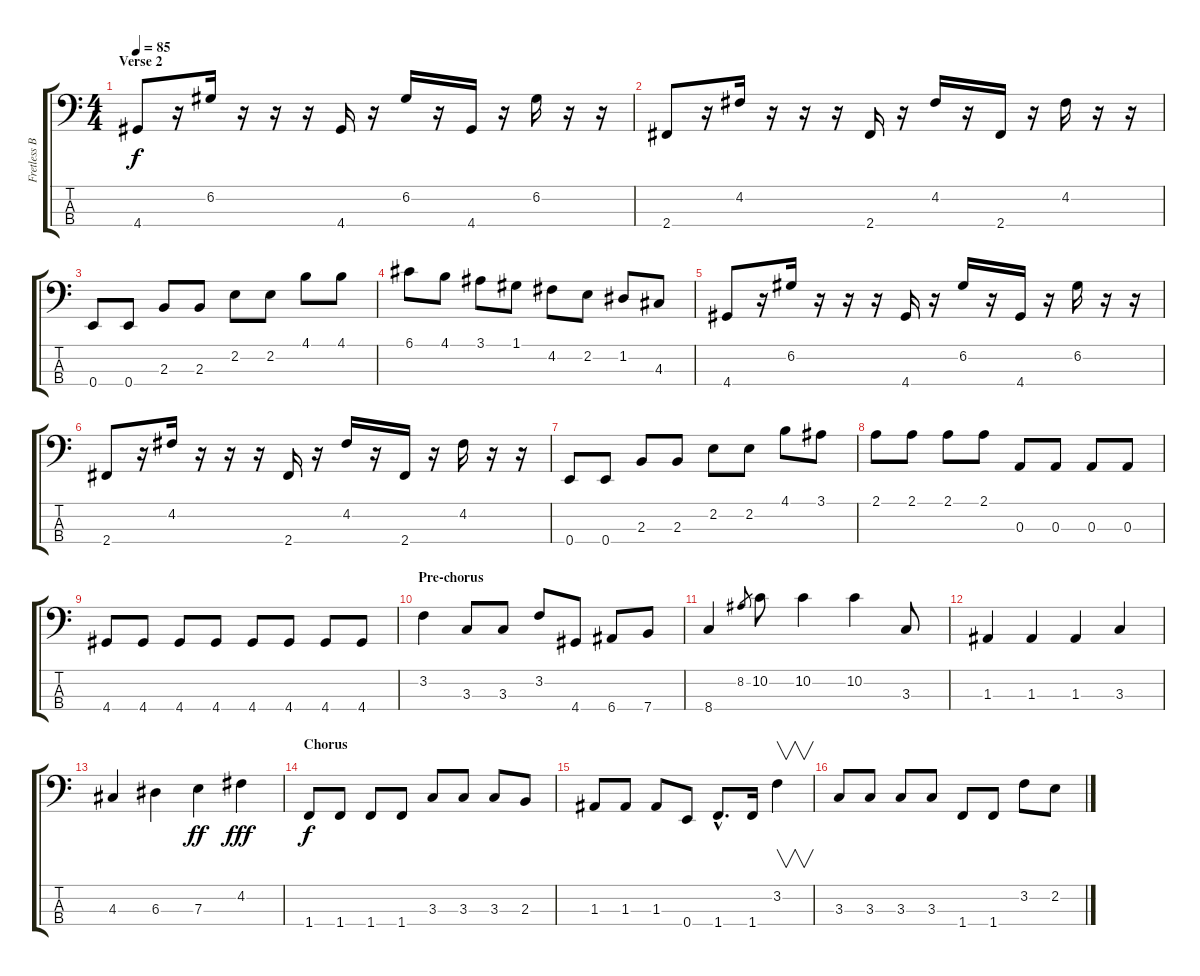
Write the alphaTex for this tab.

\track ("Fretless Bass" "Fretless B") {instrument fretlessbass}
\staff {score tabs}
\tuning (G2 D2 A1 E1) {hide}
\ts (4 4)
\section ("" "Verse 2")
\tempo 85
\clef f4
\ks c
4.4.8{dy f} r.16 6.2.16 r.16 r.16 r.16 4.4.16 r.16 6.2.16 r.16 4.4.16 r.16 6.2.16 r.16 r.16 |
2.4.8 r.16 4.2.16 r.16 r.16 r.16 2.4.16 r.16 4.2.16 r.16 2.4.16 r.16 4.2.16 r.16 r.16 |
0.4.8 0.4.8 2.3.8 2.3.8 2.2.8 2.2.8 4.1.8 4.1.8 |
6.1.8 4.1.8 3.1.8 1.1.8 4.2.8 2.2.8 1.2.8 4.3.8 |
4.4.8 r.16 6.2.16 r.16 r.16 r.16 4.4.16 r.16 6.2.16 r.16 4.4.16 r.16 6.2.16 r.16 r.16 |
2.4.8 r.16 4.2.16 r.16 r.16 r.16 2.4.16 r.16 4.2.16 r.16 2.4.16 r.16 4.2.16 r.16 r.16 |
0.4.8 0.4.8 2.3.8 2.3.8 2.2.8 2.2.8 4.1.8 3.1.8 |
2.1.8 2.1.8 2.1.8 2.1.8 0.3.8 0.3.8 0.3.8 0.3.8 |
4.4.8 4.4.8 4.4.8 4.4.8 4.4.8 4.4.8 4.4.8 4.4.8 |
\section ("" "Pre-chorus")
3.2.4 3.3.8 3.3.8 3.2.8 4.4.8 6.4.8 7.4.8 |
8.4.4 8.2.8{gr} 10.2.8 10.2.4 10.2.4 3.3.8 |
1.3.4 1.3.4 1.3.4 3.3.4 |
4.3.4 6.3.4 7.3.4{dy ff} 4.2.4{dy fff} |
\section ("" "Chorus")
1.4.8{dy f} 1.4.8 1.4.8 1.4.8 3.3.8 3.3.8 3.3.8 2.3.8 |
1.3.8 1.3.8 1.3.8 0.4.8 1.4{hac}.8{d} 1.4.16 3.2.4{v} |
3.3.8 3.3.8 3.3.8 3.3.8 1.4.8 1.4.8 3.2.8 2.2.8
